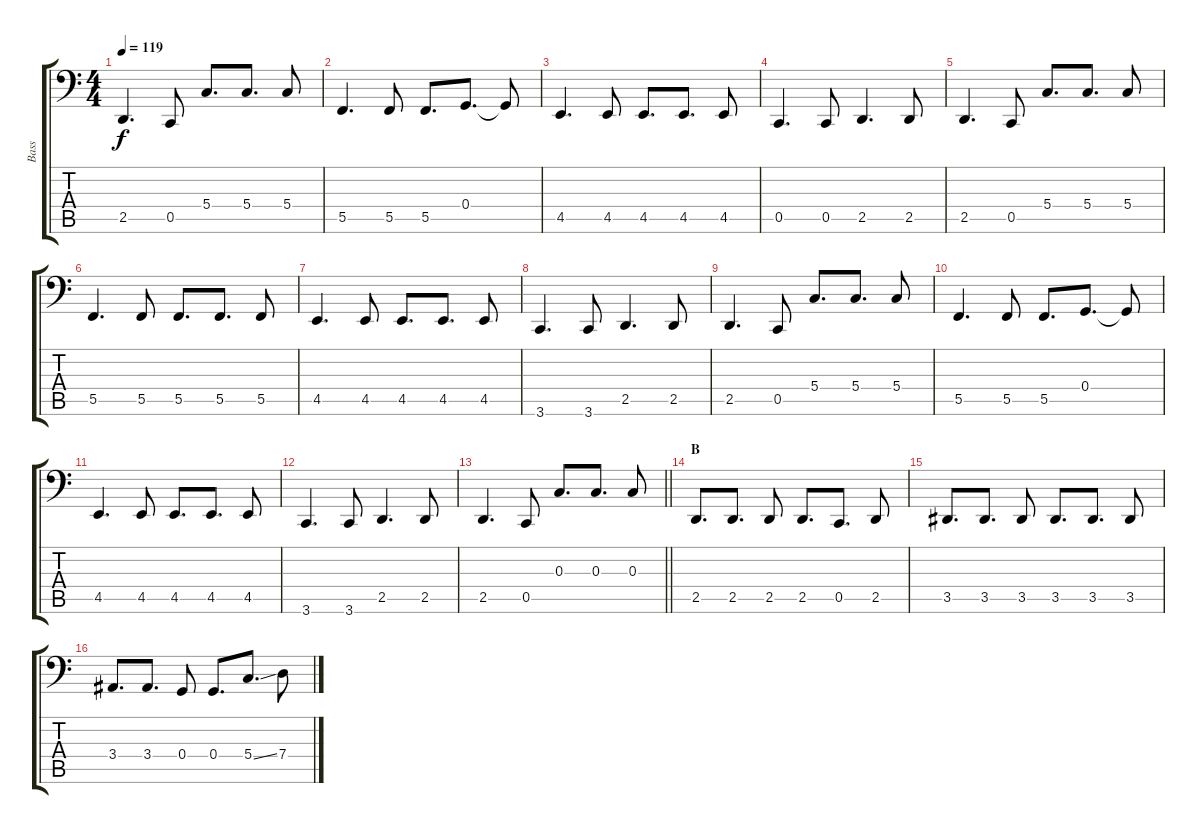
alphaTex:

\track ("Bass" "Bass") {instrument electricbasspick}
\staff {score tabs}
\tuning (Bb2 F2 C2 G1 C1 A0) {hide}
\ts (4 4)
\tempo 119
\clef f4
\ks c
2.5.4{d dy f} 0.5.8 5.4.8{d} 5.4.8{d} 5.4.8 |
5.5.4{d} 5.5.8 5.5.8{d} 0.4.8{d} 0.4{t}.8 |
4.5.4{d} 4.5.8 4.5.8{d} 4.5.8{d} 4.5.8 |
0.5.4{d} 0.5.8 2.5.4{d} 2.5.8 |
2.5.4{d} 0.5.8 5.4.8{d} 5.4.8{d} 5.4.8 |
5.5.4{d} 5.5.8 5.5.8{d} 5.5.8{d} 5.5.8 |
4.5.4{d} 4.5.8 4.5.8{d} 4.5.8{d} 4.5.8 |
3.6.4{d} 3.6.8 2.5.4{d} 2.5.8 |
2.5.4{d} 0.5.8 5.4.8{d} 5.4.8{d} 5.4.8 |
5.5.4{d} 5.5.8 5.5.8{d} 0.4.8{d} 0.4{t}.8 |
4.5.4{d} 4.5.8 4.5.8{d} 4.5.8{d} 4.5.8 |
3.6.4{d} 3.6.8 2.5.4{d} 2.5.8 |
\barLineRight lightlight
2.5.4{d} 0.5.8 0.3.8{d} 0.3.8{d} 0.3.8 |
\section ("" "B")
2.5.8{d} 2.5.8{d} 2.5.8 2.5.8{d} 0.5.8{d} 2.5.8 |
3.5.8{d} 3.5.8{d} 3.5.8 3.5.8{d} 3.5.8{d} 3.5.8 |
3.4.8{d} 3.4.8{d} 0.4.8 0.4.8{d} 5.4{ss}.8{d} 7.4.8
